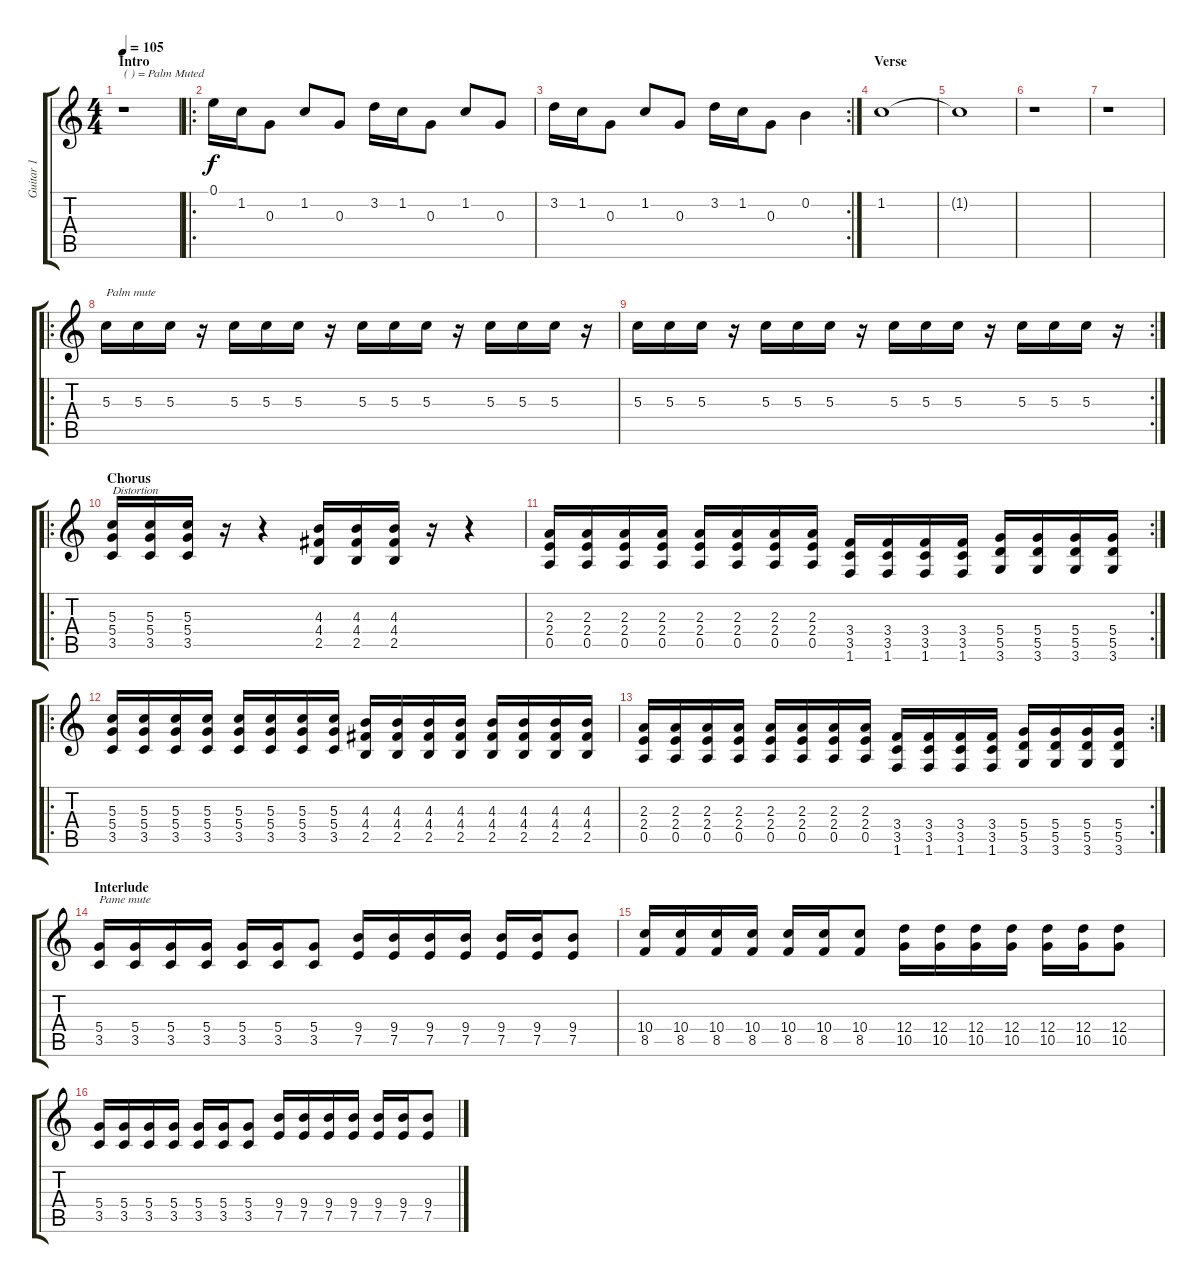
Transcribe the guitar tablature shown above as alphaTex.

\track ("Guitar 1" "Guitar 1") {instrument distortionguitar}
\staff {score tabs}
\tuning (E4 B3 G3 D3 A2 E2) {hide}
\ts (4 4)
\section ("" "Intro")
\tempo 105
\clef g2
\ks c
r.1{txt "( ) = Palm Muted" dy f instrument distortionguitar} |
\ro
0.1.16 1.2.16 0.3.8 1.2.8 0.3.8 3.2.16 1.2.16 0.3.8 1.2.8 0.3.8 |
\rc 2
3.2.16 1.2.16 0.3.8 1.2.8 0.3.8 3.2.16 1.2.16 0.3.8 0.2.4 |
\section ("" "Verse")
1.2.1 |
1.2{t}.1 |
r.1 |
r.1 |
\ro
5.3.16{txt "Palm mute" volume 16 instrument electricguitarmuted} 5.3.16 5.3.16 r.16 5.3.16 5.3.16 5.3.16 r.16 5.3.16 5.3.16 5.3.16 r.16 5.3.16 5.3.16 5.3.16 r.16 |
\rc 2
5.3.16 5.3.16 5.3.16 r.16 5.3.16 5.3.16 5.3.16 r.16 5.3.16 5.3.16 5.3.16 r.16 5.3.16 5.3.16 5.3.16 r.16 |
\ro
\section ("" "Chorus")
(5.3 5.4 3.5).16{txt "Distortion" instrument distortionguitar} (5.3 5.4 3.5).16 (5.3 5.4 3.5).16 r.16 r.4 (4.3 4.4 2.5).16 (4.3 4.4 2.5).16 (4.3 4.4 2.5).16 r.16 r.4 |
\rc 2
(2.3 2.4 0.5).16 (2.3 2.4 0.5).16 (2.3 2.4 0.5).16 (2.3 2.4 0.5).16 (2.3 2.4 0.5).16 (2.3 2.4 0.5).16 (2.3 2.4 0.5).16 (2.3 2.4 0.5).16 (3.4 3.5 1.6).16 (3.4 3.5 1.6).16 (3.4 3.5 1.6).16 (3.4 3.5 1.6).16 (5.4 5.5 3.6).16 (5.4 5.5 3.6).16 (5.4 5.5 3.6).16 (5.4 5.5 3.6).16 |
\ro
(5.3 5.4 3.5).16 (5.3 5.4 3.5).16 (5.3 5.4 3.5).16 (5.3 5.4 3.5).16 (5.3 5.4 3.5).16 (5.3 5.4 3.5).16 (5.3 5.4 3.5).16 (5.3 5.4 3.5).16 (4.3 4.4 2.5).16 (4.3 4.4 2.5).16 (4.3 4.4 2.5).16 (4.3 4.4 2.5).16 (4.3 4.4 2.5).16 (4.3 4.4 2.5).16 (4.3 4.4 2.5).16 (4.3 4.4 2.5).16 |
\rc 2
(2.3 2.4 0.5).16 (2.3 2.4 0.5).16 (2.3 2.4 0.5).16 (2.3 2.4 0.5).16 (2.3 2.4 0.5).16 (2.3 2.4 0.5).16 (2.3 2.4 0.5).16 (2.3 2.4 0.5).16 (3.4 3.5 1.6).16 (3.4 3.5 1.6).16 (3.4 3.5 1.6).16 (3.4 3.5 1.6).16 (5.4 5.5 3.6).16 (5.4 5.5 3.6).16 (5.4 5.5 3.6).16 (5.4 5.5 3.6).16 |
\section ("" "Interlude")
(5.4 3.5).16{txt "Pame mute" volume 12 instrument electricguitarmuted} (5.4 3.5).16 (5.4 3.5).16 (5.4 3.5).16 (5.4 3.5).16 (5.4 3.5).16 (5.4 3.5).8 (9.4 7.5).16 (9.4 7.5).16 (9.4 7.5).16 (9.4 7.5).16 (9.4 7.5).16 (9.4 7.5).16 (9.4 7.5).8 |
(10.4 8.5).16 (10.4 8.5).16 (10.4 8.5).16 (10.4 8.5).16 (10.4 8.5).16 (10.4 8.5).16 (10.4 8.5).8 (12.4 10.5).16 (12.4 10.5).16 (12.4 10.5).16 (12.4 10.5).16 (12.4 10.5).16 (12.4 10.5).16 (12.4 10.5).8 |
(5.4 3.5).16 (5.4 3.5).16 (5.4 3.5).16 (5.4 3.5).16 (5.4 3.5).16 (5.4 3.5).16 (5.4 3.5).8 (9.4 7.5).16 (9.4 7.5).16 (9.4 7.5).16 (9.4 7.5).16 (9.4 7.5).16 (9.4 7.5).16 (9.4 7.5).8
